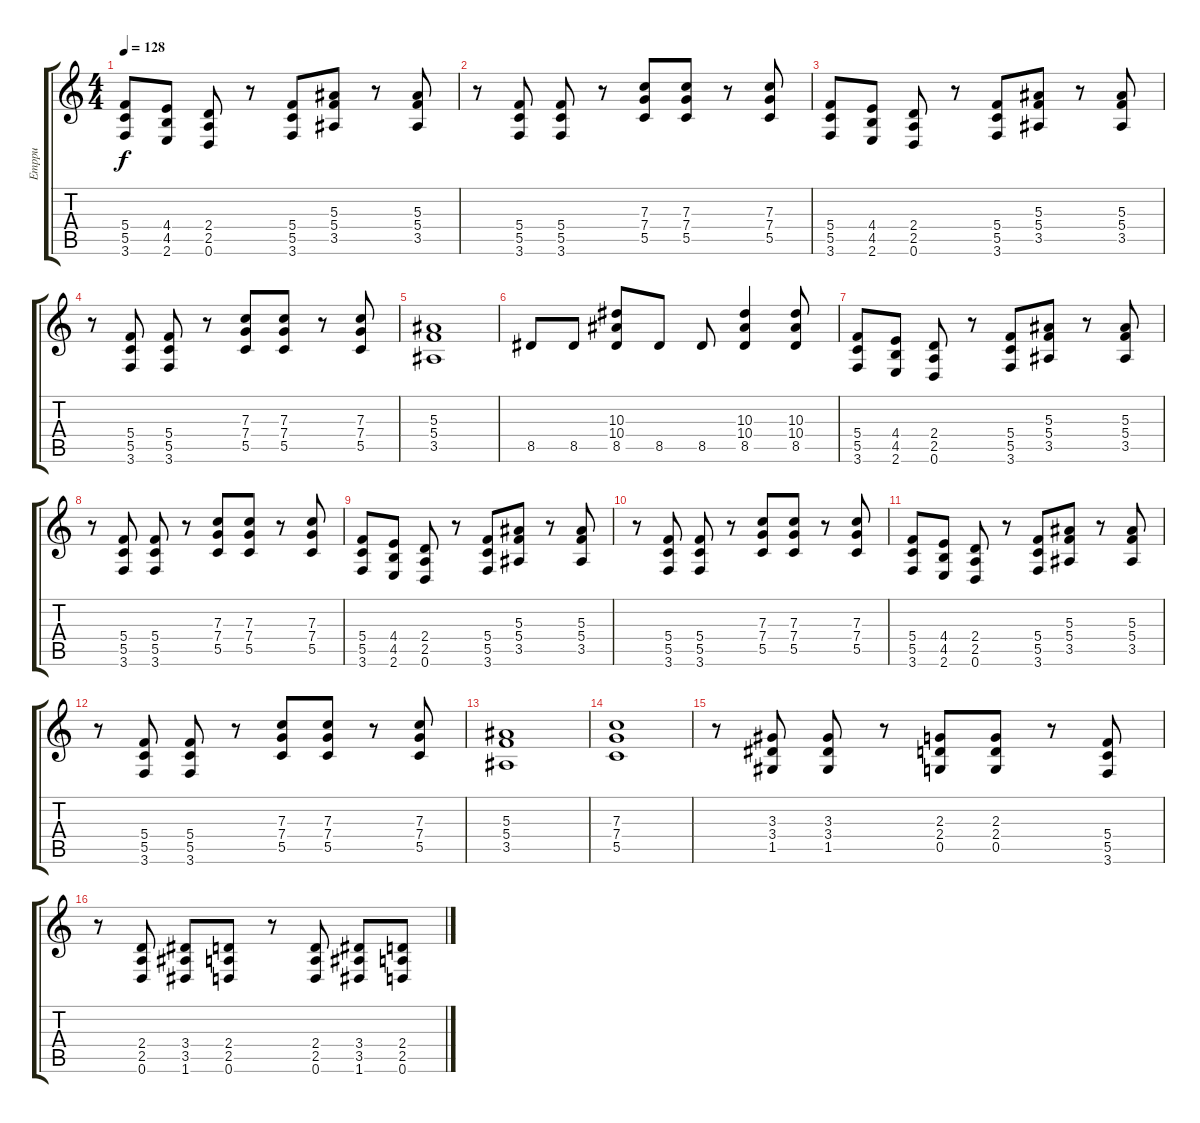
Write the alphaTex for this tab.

\track ("Emppu" "Emppu") {instrument overdrivenguitar}
\staff {score tabs}
\tuning (D4 A3 F3 C3 G2 D2) {hide}
\ts (4 4)
\tempo 128
\clef g2
\ks c
(5.4 5.5 3.6).8{dy f} (4.4 4.5 2.6).8 (2.4 2.5 0.6).8 r.8 (5.4 5.5 3.6).8 (5.3 5.4 3.5).8 r.8 (5.3 5.4 3.5).8 |
r.8 (5.4 5.5 3.6).8 (5.4 5.5 3.6).8 r.8 (7.3 7.4 5.5).8 (7.3 7.4 5.5).8 r.8 (7.3 7.4 5.5).8 |
(5.4 5.5 3.6).8 (4.4 4.5 2.6).8 (2.4 2.5 0.6).8 r.8 (5.4 5.5 3.6).8 (5.3 5.4 3.5).8 r.8 (5.3 5.4 3.5).8 |
r.8 (5.4 5.5 3.6).8 (5.4 5.5 3.6).8 r.8 (7.3 7.4 5.5).8 (7.3 7.4 5.5).8 r.8 (7.3 7.4 5.5).8 |
(5.3 5.4 3.5).1 |
8.5.8 8.5.8 (10.3 10.4 8.5).8 8.5.8 8.5.8 (10.3 10.4 8.5).4 (10.3 10.4 8.5).8 |
(5.4 5.5 3.6).8 (4.4 4.5 2.6).8 (2.4 2.5 0.6).8 r.8 (5.4 5.5 3.6).8 (5.3 5.4 3.5).8 r.8 (5.3 5.4 3.5).8 |
r.8 (5.4 5.5 3.6).8 (5.4 5.5 3.6).8 r.8 (7.3 7.4 5.5).8 (7.3 7.4 5.5).8 r.8 (7.3 7.4 5.5).8 |
(5.4 5.5 3.6).8 (4.4 4.5 2.6).8 (2.4 2.5 0.6).8 r.8 (5.4 5.5 3.6).8 (5.3 5.4 3.5).8 r.8 (5.3 5.4 3.5).8 |
r.8 (5.4 5.5 3.6).8 (5.4 5.5 3.6).8 r.8 (7.3 7.4 5.5).8 (7.3 7.4 5.5).8 r.8 (7.3 7.4 5.5).8 |
(5.4 5.5 3.6).8 (4.4 4.5 2.6).8 (2.4 2.5 0.6).8 r.8 (5.4 5.5 3.6).8 (5.3 5.4 3.5).8 r.8 (5.3 5.4 3.5).8 |
r.8 (5.4 5.5 3.6).8 (5.4 5.5 3.6).8 r.8 (7.3 7.4 5.5).8 (7.3 7.4 5.5).8 r.8 (7.3 7.4 5.5).8 |
(5.3 5.4 3.5).1 |
(7.3 7.4 5.5).1 |
r.8 (3.3 3.4 1.5).8 (3.3 3.4 1.5).8 r.8 (2.3 2.4 0.5).8 (2.3 2.4 0.5).8 r.8 (5.4 5.5 3.6).8 |
r.8 (2.4 2.5 0.6).8 (3.4 3.5 1.6).8 (2.4 2.5 0.6).8 r.8 (2.4 2.5 0.6).8 (3.4 3.5 1.6).8 (2.4 2.5 0.6).8
